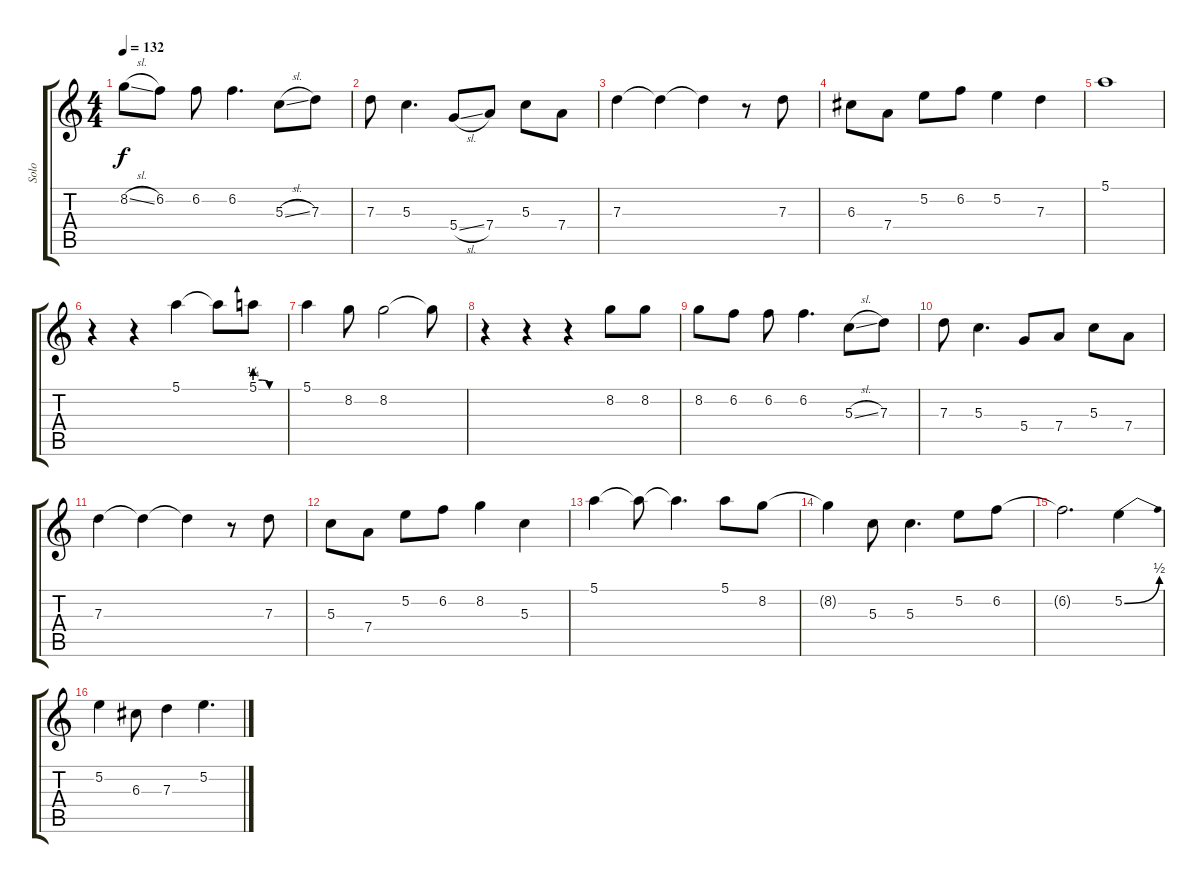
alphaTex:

\track ("Solo" "Solo") {instrument electricguitarclean}
\staff {score tabs}
\tuning (E4 B3 G3 D3 A2 E2) {hide}
\ts (4 4)
\tempo 132
\clef g2
\ks c
8.2{sl}.8{dy f} 6.2.8 6.2.8 6.2.4{d} 5.3{sl}.8 7.3.8 |
7.3.8 5.3.4{d} 5.4{sl}.8 7.4.8 5.3.8 7.4.8 |
7.3.4 7.3{t}.4 7.3{t}.4 r.8 7.3.8 |
6.3.8 7.4.8 5.2.8 6.2.8 5.2.4 7.3.4 |
5.1.1 |
r.4 r.4 5.1.4 5.1{t}.8 5.1{be (custom 0 1 15 1 30 0 60 0)}.8 |
5.1.4 8.2.8 8.2.2 8.2{t}.8 |
r.4 r.4 r.4 8.2.8 8.2.8 |
8.2.8 6.2.8 6.2.8 6.2.4{d} 5.3{sl}.8 7.3.8 |
7.3.8 5.3.4{d} 5.4.8 7.4.8 5.3.8 7.4.8 |
7.3.4 7.3{t}.4 7.3{t}.4 r.8 7.3.8 |
5.3.8 7.4.8 5.2.8 6.2.8 8.2.4 5.3.4 |
5.1.4 5.1{t}.8 5.1{t}.4{d} 5.1.8 8.2.8 |
8.2{t}.4 5.3.8 5.3.4{d} 5.2.8 6.2.8 |
6.2{t}.2{d} 5.2{be (bend 0 0 60 2)}.4 |
5.2.4 6.3.8 7.3.4 5.2.4{d}
